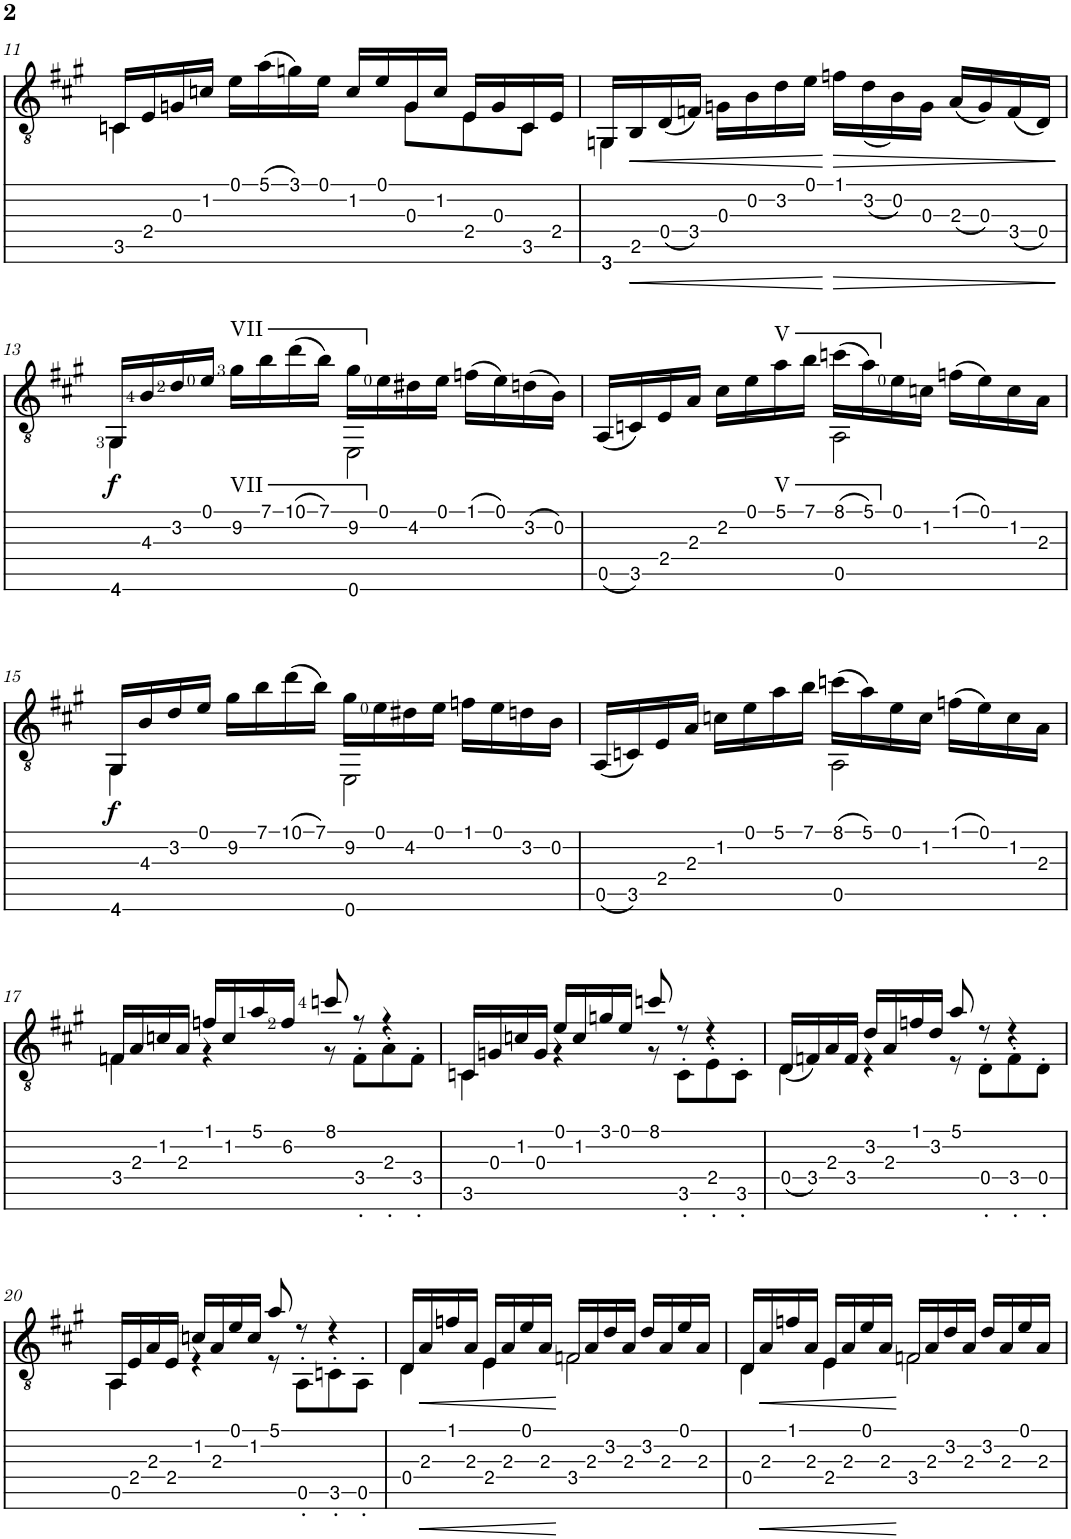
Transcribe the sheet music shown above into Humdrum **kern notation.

**kern	**kern	**dynam
*part1	*part1	*part1
*staff2	*staff1	*staff1/2
*I"Classical Guitar	*	*
*I'Guit.	*	*
!!LO:PB:g=z
*	*clefGv2	*
*k[f#c#g#]	*k[f#c#g#]	*
*A:	*A:	*
*M4/4	*M4/4	*
=11	=11	=11
*^	*^	*
16CnLL	4C	16Cn/LL	4C\	.
16EJ	.	16E/	.	.
16GnL	.	16Gn/	.	.
16cnJJ	.	16cn/JJ	.	.
16eLL	4.ryy	16e\LL	4.ryy	.
16aJ	.	(>16a\	.	.
16gL	.	16gn\)	.	.
16eJJ	.	16e\JJ	.	.
16cLL	.	16c/LL	.	.
16eJ	.	16e/	.	.
16GL	8G	16G/	8G\L	.
16cJJ	.	16c/JJ	.	.
16ELL	8EL	16E/LL	8E\	.
16GJ	.	16G/	.	.
16CL	8CJ	16C/	8C\J	.
16EJJ	.	16E/JJ	.	.
=12	=12	=12	=12	=12
16GGnLL	4GG	16GGn/LL	4GG\	.
!	!	!	!	!LO:HP:b
16BBJ	.	16BB/	.	<
16DL	.	(<16D/	.	.
16FnJJ	.	16Fn/JJ)	.	.
16GLL	2.r	16Gn\LL	2.ryy	.
16BJ	.	16B\	.	.
16dL	.	16d\	.	.
16eJJ	.	16e\JJ	.	.
!	!	!	!	!LO:HP:n=1:b
16fLL	.	16fn\LL	.	[ >
16dJ	.	(<16d\	.	.
16BL	.	16B\)	.	.
16GJJ	.	16G\JJ	.	.
16ALL	.	(<16A/LL	.	.
16GJ	.	16G/)	.	.
16FL	.	(<16F/	.	.
16DJJ	.	16D/JJ)	.	.
*v	*v	*	*	*
*	*v	*v	*
.	.	]
!!LO:LB:g=z
=13	=13	=13
*^	*^	*
!	!	!	!	!LO:DY:b
16GG#LL	4GG#	16GG#/LL	4GG#\	f
16BJ	.	16B/	.	.
16dL	.	16d/	.	.
16eJJ	.	16e/JJ	.	.
!	!	!LO:TX:a:t=VII	!	!
!LO:TX:a:t=VII	!	!	!	!
16g#LL	4ryy	16g#\LL	4ryy	.
16bJ	.	16b\	.	.
16ddL	.	(>16dd\	.	.
16bJJ	.	16b\JJ)	.	.
16g#LL	2EE	16g#\LL	2EE\	.
16eJ	.	16e\	.	.
16d#XL	.	16d#X\	.	.
16eJJ	.	16e\JJ	.	.
16fnLL	.	(>16fn\LL	.	.
16eJ	.	16e\)	.	.
16dnL	.	(>16dn\	.	.
16BJJ	.	16B\JJ)	.	.
=14	=14	=14	=14	=14
16AALL	2ryy	(<16AA/LL	2ryy	.
16CnJ	.	16Cn/)	.	.
16EL	.	16E/	.	.
16AJJ	.	16A/JJ	.	.
16c#LL	.	16c#\LL	.	.
16eJ	.	16e\	.	.
!	!	!LO:TX:a:t=V	!	!
!LO:TX:a:t=V	!	!	!	!
16aL	.	16a\	.	.
16bJJ	.	16b\JJ	.	.
16ccnLL	2AA	(>16ccn\LL	2AA\	.
16aJ	.	16a\)	.	.
16eL	.	16e\	.	.
16cnJJ	.	16cn\JJ	.	.
16fnLL	.	(>16fn\LL	.	.
16eJ	.	16e\)	.	.
16cL	.	16c\	.	.
16AJJ	.	16A\JJ	.	.
!!LO:LB:g=z	!!
=15	=15	=15	=15	=15
!	!	!	!	!LO:DY:b
16GG#LL	4GG#	16GG#/LL	4GG#\	f
16BJ	.	16B/	.	.
16dL	.	16d/	.	.
16eJJ	.	16e/JJ	.	.
16g#LL	4r	16g#\LL	4ryy	.
16bJ	.	16b\	.	.
16ddL	.	(>16dd\	.	.
16bJJ	.	16b\JJ)	.	.
16g#LL	2EE	16g#\LL	2EE\	.
16eJ	.	16e\	.	.
16d#XL	.	16d#X\	.	.
16eJJ	.	16e\JJ	.	.
16fnLL	.	16fn\LL	.	.
16eJ	.	16e\	.	.
16dnL	.	16dn\	.	.
16BJJ	.	16B\JJ	.	.
=16	=16	=16	=16	=16
16AALL	2ryy	(<16AA/LL	2ryy	.
16CnJ	.	16Cn/)	.	.
16EL	.	16E/	.	.
16AJJ	.	16A/JJ	.	.
16cLL	.	16cn\LL	.	.
16eJ	.	16e\	.	.
16aL	.	16a\	.	.
16bJJ	.	16b\JJ	.	.
16ccnLL	2AA	(>16ccn\LL	2AA\	.
16aJ	.	16a\)	.	.
16eL	.	16e\	.	.
16cJJ	.	16c\JJ	.	.
16fnLL	.	(>16fn\LL	.	.
16eJ	.	16e\)	.	.
16cL	.	16c\	.	.
16AJJ	.	16A\JJ	.	.
!!LO:LB:g=z	!!
=17	=17	=17	=17	=17
16FnLL	4F	16Fn/LL	4F\	.
16AJ	.	16A/	.	.
16cnL	.	16cn/	.	.
16AJJ	.	16A/JJ	.	.
16fLL	4r	16fn/LL	4r	.
16cJ	.	16c/	.	.
16aL	.	16a/	.	.
16fnJJ	.	16f/JJ	.	.
8ccn	8r	8ccn/	8r	.
8r	8F'	8r	8F'>\L	.
4r	8A'L	4r	8A'>\	.
.	8F'J	.	8F'>\J	.
=18	=18	=18	=18	=18
16CnLL	4C	16Cn/LL	4C\	.
16GnJ	.	16Gn/	.	.
16cL	.	16cn/	.	.
16GJJ	.	16G/JJ	.	.
16eLL	4r	16e/LL	4r	.
16cJ	.	16c/	.	.
16gnL	.	16gn/	.	.
16eJJ	.	16e/JJ	.	.
8ccn	8r	8ccn/	8r	.
8r	8C'	8r	8C'>\L	.
4r	8E'L	4r	8E'>\	.
.	8C'J	.	8C'>\J	.
=19	=19	=19	=19	=19
16DLL	4D	(<16D/LL	4D\	.
16FnJ	.	16Fn/)	.	.
16AL	.	16A/	.	.
16FJJ	.	16F/JJ	.	.
16dLL	4r	16d/LL	4r	.
16AJ	.	16A/	.	.
16fnL	.	16fn/	.	.
16dJJ	.	16d/JJ	.	.
8a	8r	8a/	8r	.
8r	8D'	8r	8D'>\L	.
4r	8F'L	4r	8F'>\	.
.	8D'J	.	8D'>\J	.
!!LO:LB:g=z	!!
=20	=20	=20	=20	=20
16AALL	4AA	16AA/LL	4AA\	.
16EJ	.	16E/	.	.
16AL	.	16A/	.	.
16EJJ	.	16E/JJ	.	.
16cnLL	4r	16cn/LL	4r	.
16AJ	.	16A/	.	.
16eL	.	16e/	.	.
16cJJ	.	16c/JJ	.	.
8a	8r	8a/	8r	.
8r	8AA'	8r	8AA'>\L	.
4r	8C'L	4r	8Cn'>\	.
.	8AA'J	.	8AA'>\J	.
=21	=21	=21	=21	=21
16DLL	4D	16D/LL	4D\	.
!	!	!	!	!LO:HP:b
16AJ	.	16A/	.	<
16fnL	.	16fn/	.	.
16AJJ	.	16A/JJ	.	.
16ELL	4E	16E/LL	4E\	.
16AJ	.	16A/	.	.
16eL	.	16e/	.	.
16AJJ	.	16A/JJ	.	.
16FnLL	2F	16Fn/LL	2F\	[
16AJ	.	16A/	.	.
16dL	.	16d/	.	.
16AJJ	.	16A/JJ	.	.
16dLL	.	16d/LL	.	.
16AJ	.	16A/	.	.
16eL	.	16e/	.	.
16AJJ	.	16A/JJ	.	.
=22	=22	=22	=22	=22
16DLL	4D	16D/LL	4D\	.
!	!	!	!	!LO:HP:b
16AJ	.	16A/	.	<
16fnL	.	16fn/	.	.
16AJJ	.	16A/JJ	.	.
16ELL	4E	16E/LL	4E\	.
16AJ	.	16A/	.	.
16eL	.	16e/	.	.
16AJJ	.	16A/JJ	.	.
16FnLL	2F	16Fn/LL	2F\	[
16AJ	.	16A/	.	.
16dL	.	16d/	.	.
16AJJ	.	16A/JJ	.	.
16dLL	.	16d/LL	.	.
16AJ	.	16A/	.	.
16eL	.	16e/	.	.
16AJJ	.	16A/JJ	.	.
*v	*v	*	*	*
*	*v	*v	*
=	=	=
*-	*-	*-
